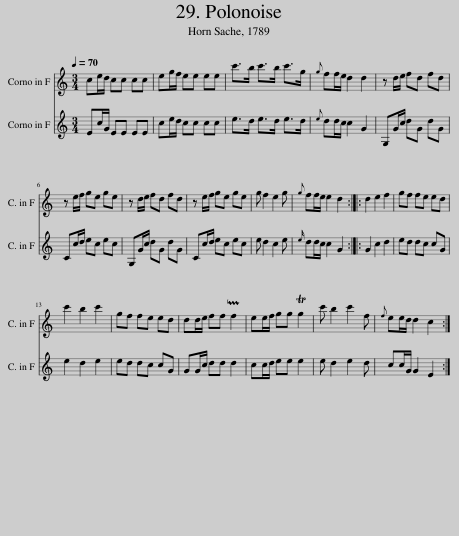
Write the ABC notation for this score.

X:1
%%score 1 2
L:1/8
Q:1/4=70
M:3/4
I:linebreak $
K:none
V:1 treble transpose=-7
V:2 treble transpose=-7
V:1
[K:C] ce/d/ cc cc | eg/f/ ee ee | c'>b c'>b c'>g |{g} ff/e/ d2 d2 | z d/e/ fd fd |$ %5
 z e/f/ ge ge | z d/e/ fd fd | z e/f/ ge ge | g f2 e2 g |{g} ff/e/ e2 d2 :: %10
 d2 e2 f2 | gf fe ed |$ c'2 b2 c'2 | gf fe ed | dd/e/ ff Pf2 | %15
 ee/f/ gg Tg2 | c' b2 c'2 f |{f} ee/d/ d2 c2 :| %18
V:2
[K:C] Ec/G/ EE EE | ce/d/ cc cc | e>d e>d e>d |{e} dd/c/ c2 G2 | G,G/c/ dG dG |$ %5
 Cc/d/ ec ec | G,G/c/ dG dG | Cc/d/ ec ec | e d2 c2 e |{e} dd/c/ c2 G2 :: %10
 G2 c2 d2 | ed dc cG |$ e2 d2 e2 | ed dc cG | GG/c/ dd d2 | %15
 cc/d/ ee e2 | e d2 e2 d | cc/G/ G2 E2 :| %18
